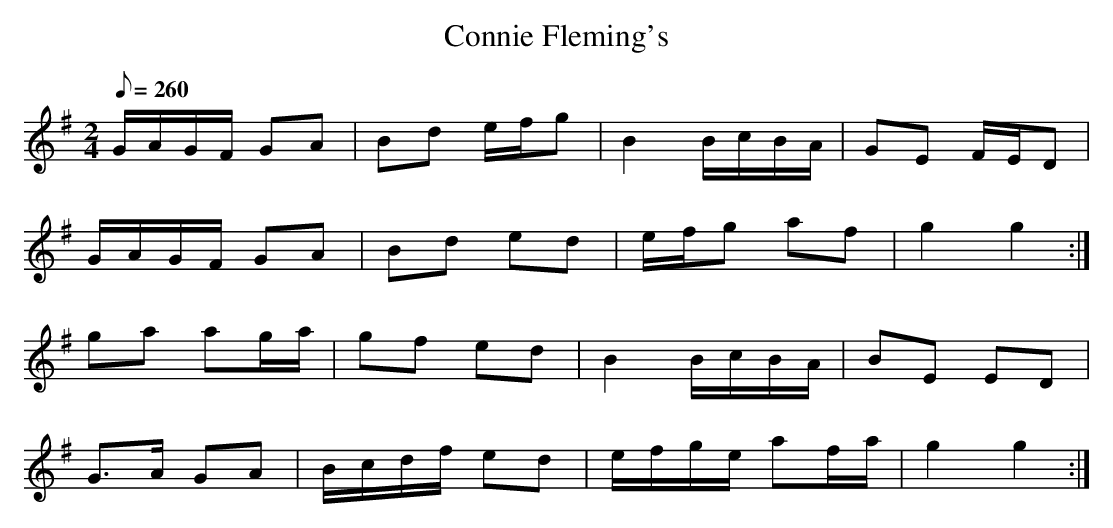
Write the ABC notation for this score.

X:1
T: Connie Fleming's
L: 1/8
M: 2/4
Q: 260
K: G
G/A/G/F/ GA|Bd e/f/g|B2 B/c/B/A/|GE F/E/D|
G/A/G/F/ GA|Bd ed|e/f/g af|g2 g2 :|
ga ag/a/|gf ed|B2 B/c/B/A/|BE ED|
G>A GA|B/c/d/f/ ed|e/f/g/e/ af/a/|g2 g2 :|
